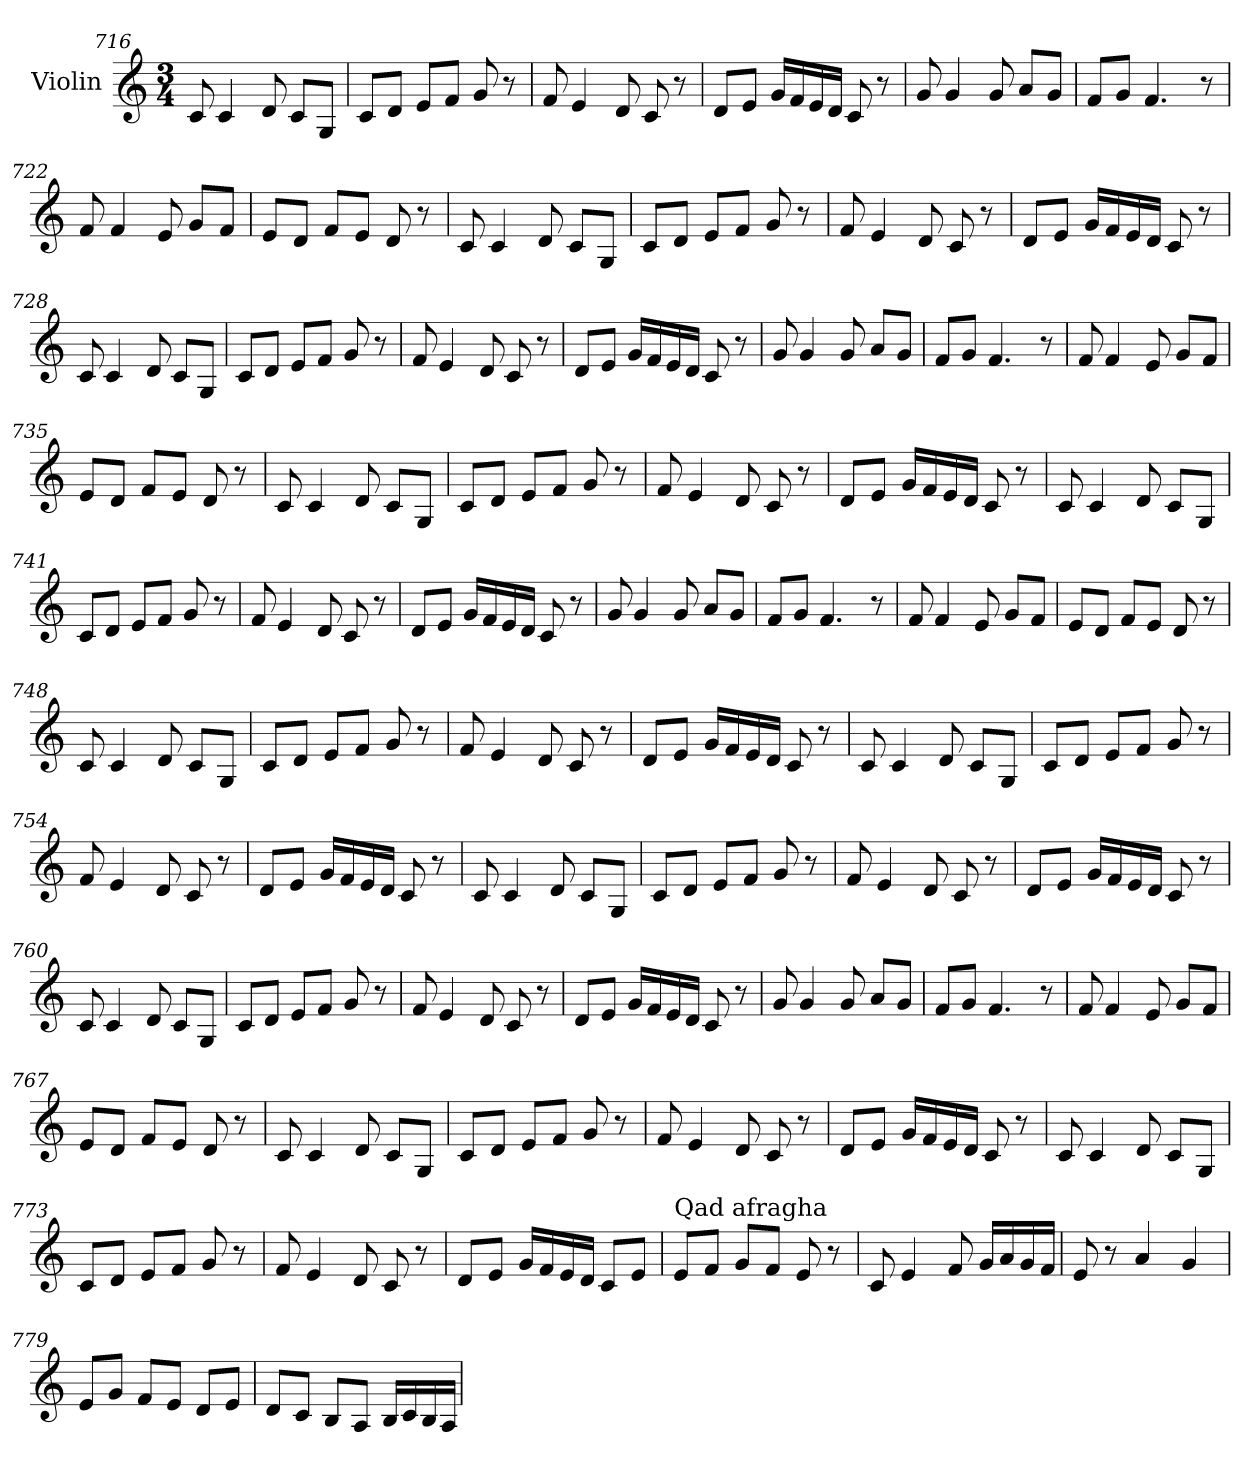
**kern
*part1
*staff1
*I"Violin
!!LO:LB:g=z
*clefG2
*k[]
*M3/4
=716
8c/
4c/
8d/
8c/L
8G/J
=717
8c/L
8d/J
8e/L
8f/J
8g/
8r
=718
8f/
4e/
8d/
8c/
8r
=719
8d/L
8e/J
16g/LL
16f/
16e/
16d/JJ
8c/
8r
=720
8g/
4g/
8g/
8a/L
8g/J
=721
8f/L
8g/J
4.f/
8r
!!LO:LB:g=z
=722
8f/
4f/
8e/
8g/L
8f/J
!!LO:LB:g=z
=723
8e/L
8d/J
8f/L
8e/J
8d/
8r
=724
8c/
4c/
8d/
8c/L
8G/J
=725
8c/L
8d/J
8e/L
8f/J
8g/
8r
=726
8f/
4e/
8d/
8c/
8r
=727
8d/L
8e/J
16g/LL
16f/
16e/
16d/JJ
8c/
8r
!!LO:LB:g=z
=728
8c/
4c/
8d/
8c/L
8G/J
=729
8c/L
8d/J
8e/L
8f/J
8g/
8r
=730
8f/
4e/
8d/
8c/
8r
=731
8d/L
8e/J
16g/LL
16f/
16e/
16d/JJ
8c/
8r
=732
8g/
4g/
8g/
8a/L
8g/J
=733
8f/L
8g/J
4.f/
8r
!!LO:LB:g=z
=734
8f/
4f/
8e/
8g/L
8f/J
!!LO:PB:g=z
=735
8e/L
8d/J
8f/L
8e/J
8d/
8r
=736
8c/
4c/
8d/
8c/L
8G/J
=737
8c/L
8d/J
8e/L
8f/J
8g/
8r
=738
8f/
4e/
8d/
8c/
8r
=739
8d/L
8e/J
16g/LL
16f/
16e/
16d/JJ
8c/
8r
!!LO:LB:g=z
=740
8c/
4c/
8d/
8c/L
8G/J
=741
8c/L
8d/J
8e/L
8f/J
8g/
8r
=742
8f/
4e/
8d/
8c/
8r
=743
8d/L
8e/J
16g/LL
16f/
16e/
16d/JJ
8c/
8r
=744
8g/
4g/
8g/
8a/L
8g/J
=745
8f/L
8g/J
4.f/
8r
!!LO:LB:g=z
=746
8f/
4f/
8e/
8g/L
8f/J
!!LO:LB:g=z
=747
8e/L
8d/J
8f/L
8e/J
8d/
8r
=748
8c/
4c/
8d/
8c/L
8G/J
=749
8c/L
8d/J
8e/L
8f/J
8g/
8r
=750
8f/
4e/
8d/
8c/
8r
=751
8d/L
8e/J
16g/LL
16f/
16e/
16d/JJ
8c/
8r
!!LO:LB:g=z
=752
8c/
4c/
8d/
8c/L
8G/J
=753
8c/L
8d/J
8e/L
8f/J
8g/
8r
=754
8f/
4e/
8d/
8c/
8r
=755
8d/L
8e/J
16g/LL
16f/
16e/
16d/JJ
8c/
8r
=756
8c/
4c/
8d/
8c/L
8G/J
!!LO:LB:g=z
=757
8c/L
8d/J
8e/L
8f/J
8g/
8r
=758
8f/
4e/
8d/
8c/
8r
=759
8d/L
8e/J
16g/LL
16f/
16e/
16d/JJ
8c/
8r
=760
8c/
4c/
8d/
8c/L
8G/J
=761
8c/L
8d/J
8e/L
8f/J
8g/
8r
!!LO:LB:g=z
=762
8f/
4e/
8d/
8c/
8r
=763
8d/L
8e/J
16g/LL
16f/
16e/
16d/JJ
8c/
8r
=764
8g/
4g/
8g/
8a/L
8g/J
=765
8f/L
8g/J
4.f/
8r
=766
8f/
4f/
8e/
8g/L
8f/J
!!LO:LB:g=z
=767
8e/L
8d/J
8f/L
8e/J
8d/
8r
=768
8c/
4c/
8d/
8c/L
8G/J
=769
8c/L
8d/J
8e/L
8f/J
8g/
8r
=770
8f/
4e/
8d/
8c/
8r
=771
8d/L
8e/J
16g/LL
16f/
16e/
16d/JJ
8c/
8r
!!LO:PB:g=z
=772
8c/
4c/
8d/
8c/L
8G/J
=773
8c/L
8d/J
8e/L
8f/J
8g/
8r
=774
8f/
4e/
8d/
8c/
8r
=775
8d/L
8e/J
16g/LL
16f/
16e/
16d/JJ
8c/L
8e/J
=776
!LO:TX:a:t=Qad afragha
8e/L
8f/J
8g/L
8f/J
8e/
8r
!!LO:LB:g=z
=777
8c/
4e/
8f/
16g/LL
16a/
16g/
16f/JJ
=778
8e/
8r
4a/
4g/
=779
8e/L
8g/J
8f/L
8e/J
8d/L
8e/J
=780
8d/L
8c/J
8B/L
8A/J
16B/LL
16c/
16B/
16A/JJ
=
*-
